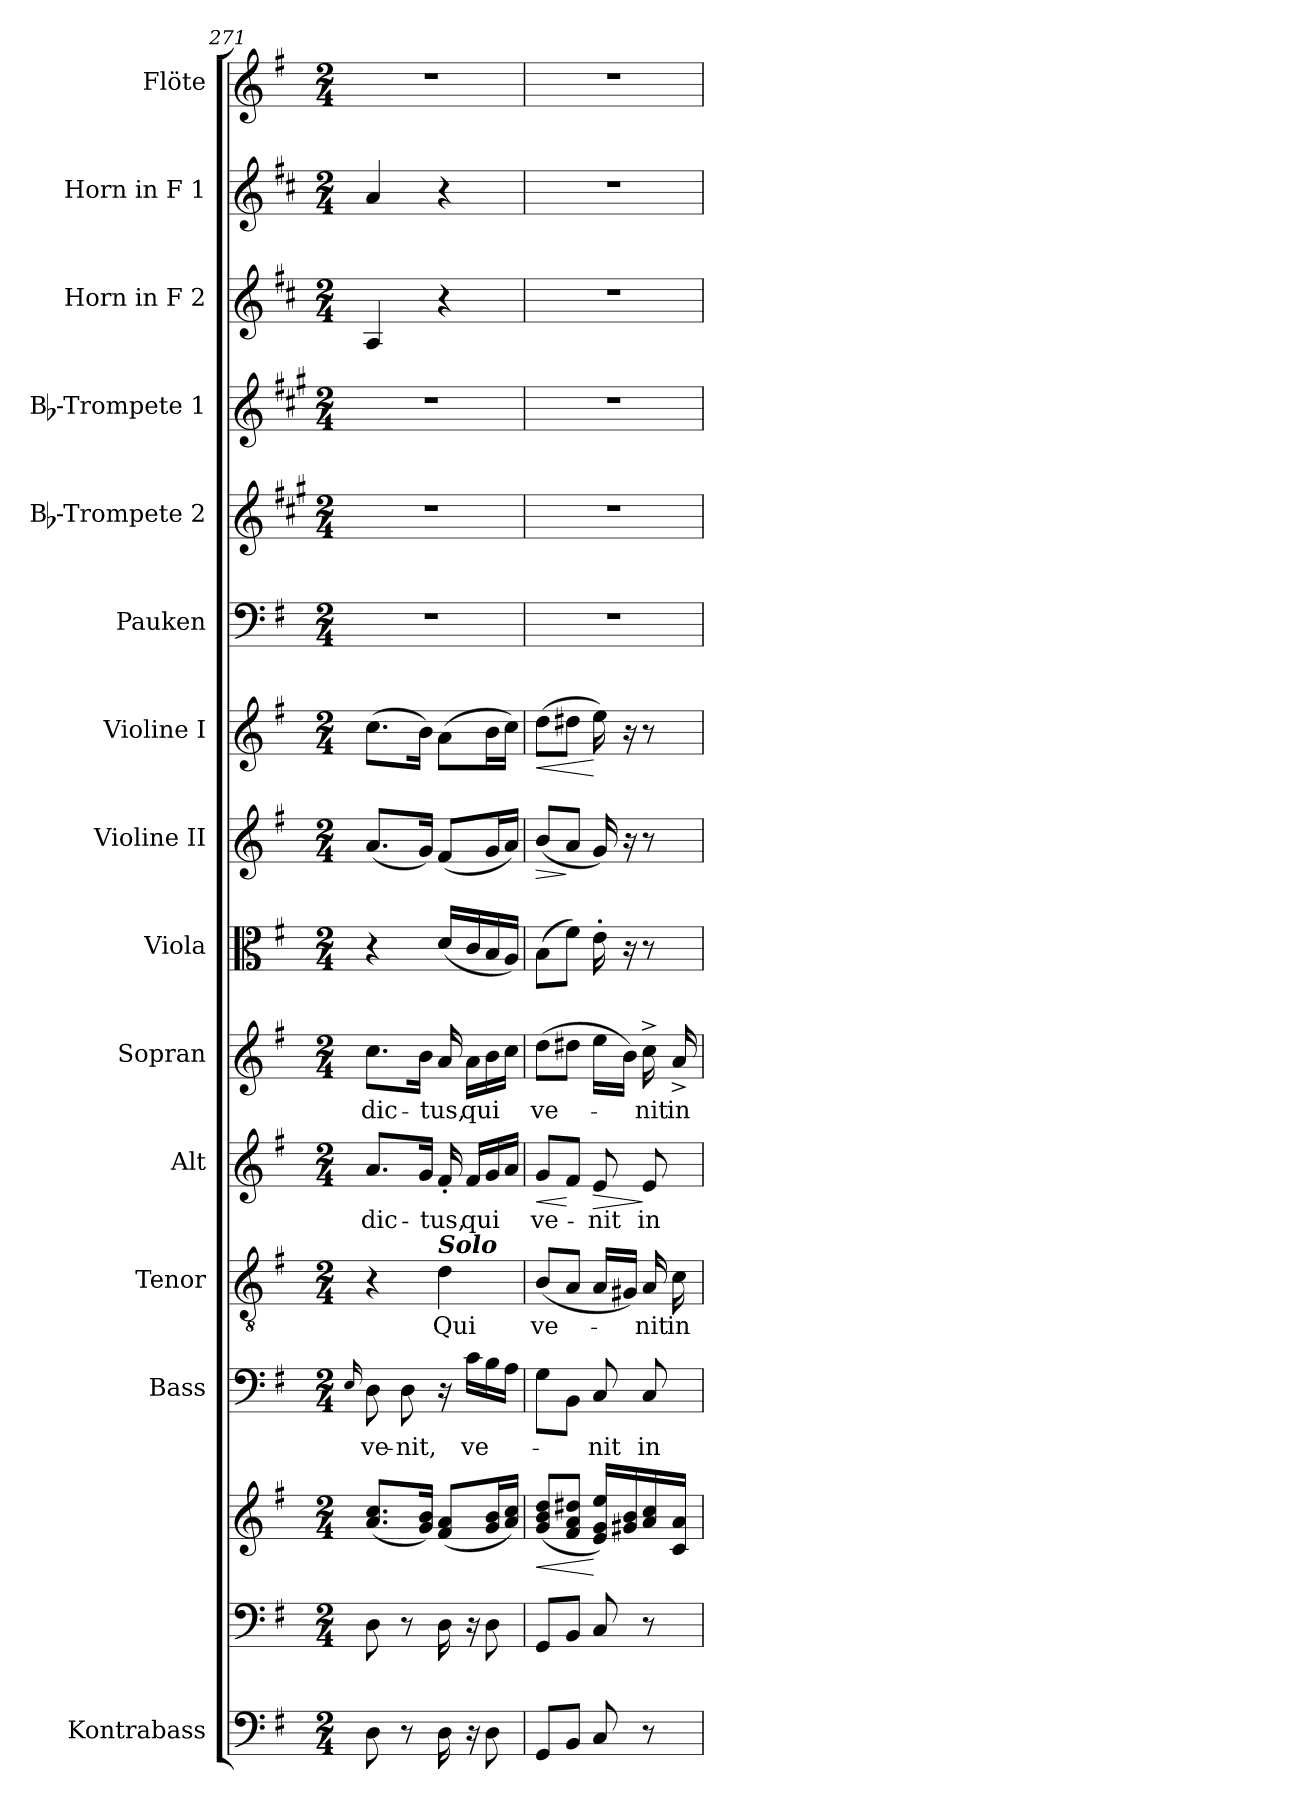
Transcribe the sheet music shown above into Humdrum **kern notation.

**kern	**kern	**kern	**dynam	**kern	**text	**kern	**text	**kern	**text	**dynam	**kern	**text	**kern	**kern	**dynam	**kern	**dynam	**kern	**kern	**kern	**kern	**kern	**kern
*part15	*part14	*part14	*part14	*part13	*part13	*part12	*part12	*part11	*part11	*part11	*part10	*part10	*part9	*part8	*part8	*part7	*part7	*part6	*part5	*part4	*part3	*part2	*part1
*staff16	*staff15	*staff14	*staff14/15	*staff13	*staff13	*staff12	*staff12	*staff11	*staff11	*staff11	*staff10	*staff10	*staff9	*staff8	*staff8	*staff7	*staff7	*staff6	*staff5	*staff4	*staff3	*staff2	*staff1
*I"Kontrabass	*	*	*	*I"Bass	*	*I"Tenor	*	*I"Alt	*	*	*I"Sopran	*	*I"Viola	*I"Violine II	*	*I"Violine I	*	*I"Pauken	*I"Bb-Trompete 2	*I"Bb-Trompete 1	*I"Horn in F 2	*I"Horn in F 1	*I"Flöte
*I'Kb.	*	*	*	*I'B.	*	*I'T.	*	*I'A.	*	*	*I'S.	*	*I'Vla.	*I'Vl. II	*	*I'Vl. I	*	*I'Pk.	*I'Bb Trp. 2	*I'Bb Trp. 1	*	*	*I'Fl.
*clefF4	*clefF4	*clefG2	*	*clefF4	*	*clefGv2	*	*clefG2	*	*	*clefG2	*	*clefC3	*clefG2	*	*clefG2	*	*clefF4	*clefG2	*clefG2	*clefG2	*clefG2	*clefG2
*ITrd7c12	*	*	*	*	*	*	*	*	*	*	*	*	*	*	*	*	*	*	*ITrd1c2	*ITrd1c2	*ITrd4c7	*ITrd4c7	*
*k[f#]	*k[f#]	*k[f#]	*	*k[f#]	*	*k[f#]	*	*k[f#]	*	*	*k[f#]	*	*k[f#]	*k[f#]	*	*k[f#]	*	*k[f#]	*k[f#]	*k[f#]	*k[f#]	*k[f#]	*k[f#]
*G:	*G:	*G:	*	*G:	*	*G:	*	*G:	*	*	*G:	*	*G:	*G:	*	*G:	*	*G:	*G:	*G:	*G:	*G:	*G:
*M2/4	*M2/4	*M2/4	*	*M2/4	*	*M2/4	*	*M2/4	*	*	*M2/4	*	*M2/4	*M2/4	*	*M2/4	*	*M2/4	*M2/4	*M2/4	*M2/4	*M2/4	*M2/4
=271	=271	=271	=271	=271	=271	=271	=271	=271	=271	=271	=271	=271	=271	=271	=271	=271	=271	=271	=271	=271	=271	=271	=271
.	.	.	.	16qqE/	.	.	.	.	.	.	.	.	.	.	.	.	.	.	.	.	.	.	.
!	!	!	!	!	!LO:LY:b	!	!	!	!LO:LY:b	!	!	!LO:LY:b	!	!	!	!	!	!	!	!	!	!	!
8DD\	8D\	(<8.a/ 8.cc/L	.	8D\	ve-	4r	.	8.a/L	-dic-	.	8.cc\L	-dic-	4r	(<8.a/L	.	(>8.cc\L	.	2r	2r	2r	4D/	4d/	2r
!	!	!	!	!	!LO:LY:b	!	!	!	!	!	!	!	!	!	!	!	!	!	!	!	!	!	!
8r	8r	.	.	8D\	-nit,	.	.	.	.	.	.	.	.	.	.	.	.	.	.	.	.	.	.
.	.	16g/ 16b/Jk)	.	.	.	.	.	16g/Jk	.	.	16b\Jk	.	.	16g/Jk)	.	16b\Jk)	.	.	.	.	.	.	.
!	!	!	!	!	!	!LO:TX:a:Bi:t=Solo	!	!	!	!	!	!	!	!	!	!	!	!	!	!	!	!	!
!	!	!	!	!	!	!	!LO:LY:b	!	!LO:LY:b	!	!	!LO:LY:b	!	!	!	!	!	!	!	!	!	!	!
16DD\	16D\	(<8f#/ 8a/L	.	16r	.	4d\	Qui	16f#'</	-tus,	.	16a/	-tus,	(<16d/LL	(<8f#/L	.	(>8a\L	.	.	.	.	4r	4r	.
!	!	!	!	!	!LO:LY:b	!	!	!	!LO:LY:b	!	!	!LO:LY:b	!	!	!	!	!	!	!	!	!	!	!
16r	16r	.	.	16c\LL	ve-	.	.	16f#/LL	qui	.	16a\LL	qui	16c/	.	.	.	.	.	.	.	.	.	.
8DD\	8D\	16g/ 16b/L	.	16B\	.	.	.	16g/	.	.	16b\	.	16B/	16g/L	.	16b\L	.	.	.	.	.	.	.
.	.	16a/ 16cc/JJ)	.	16A\JJ	.	.	.	16a/JJ	.	.	16cc\JJ	.	16A/JJ)	16a/JJ)	.	16cc\JJ)	.	.	.	.	.	.	.
=272	=272	=272	=272	=272	=272	=272	=272	=272	=272	=272	=272	=272	=272	=272	=272	=272	=272	=272	=272	=272	=272	=272	=272
!	!	!	!LO:HP:b	!	!	!	!LO:LY:b	!	!LO:LY:b	!LO:HP:b	!	!LO:LY:b	!	!	!LO:HP:b	!	!LO:HP:b	!	!	!	!	!	!
8GGG/L	8GG/L	(<8g/ 8b/ 8dd/L	<	8G\L	.	(<8B/L	ve-	8g/L	ve-	<	(>8dd\L	ve-	(>8B\L	(<8b/L	>	(>8dd\L	<	2r	2r	2r	2r	2r	2r
8BBB/J	8BB/J	8f#/ 8a/ 8dd#X/J	.	8BB\J	.	8A/J	.	8f#/J	.	[	8dd#X\J	.	8f#\J)	8a/J	]	8dd#X\J	.	.	.	.	.	.	.
!	!	!	!	!	!LO:LY:b	!	!	!	!LO:LY:b	!LO:HP:b	!	!	!	!	!	!	!	!	!	!	!	!	!
8CC/	8C/	16e/ 16g/ 16ee/LL)	[	8C/	-nit	16A/LL	.	8e/	-nit	>	16ee\LL	.	16e'>\	16g/)	.	16ee\)	[	.	.	.	.	.	.
.	.	16g#X/ 16b/	.	.	.	16G#X/JJ)	.	.	.	.	16b\JJ)	.	16r	16r	.	16r	.	.	.	.	.	.	.
!	!	!	!	!	!LO:LY:b	!	!LO:LY:b	!	!LO:LY:b	!	!	!LO:LY:b	!	!	!	!	!	!	!	!	!	!	!
8r	8r	16a/ 16cc/	.	8C/	in	16A/	-nit	8e/	in	]	16cc^>\	-nit	8r	8r	.	8r	.	.	.	.	.	.	.
!	!	!	!	!	!	!	!LO:LY:b	!	!	!	!	!LO:LY:b	!	!	!	!	!	!	!	!	!	!	!
.	.	16c/ 16a/JJ	.	.	.	16c\	in	.	.	.	16a^>/	in	.	.	.	.	.	.	.	.	.	.	.
=	=	=	=	=	=	=	=	=	=	=	=	=	=	=	=	=	=	=	=	=	=	=	=
*-	*-	*-	*-	*-	*-	*-	*-	*-	*-	*-	*-	*-	*-	*-	*-	*-	*-	*-	*-	*-	*-	*-	*-
